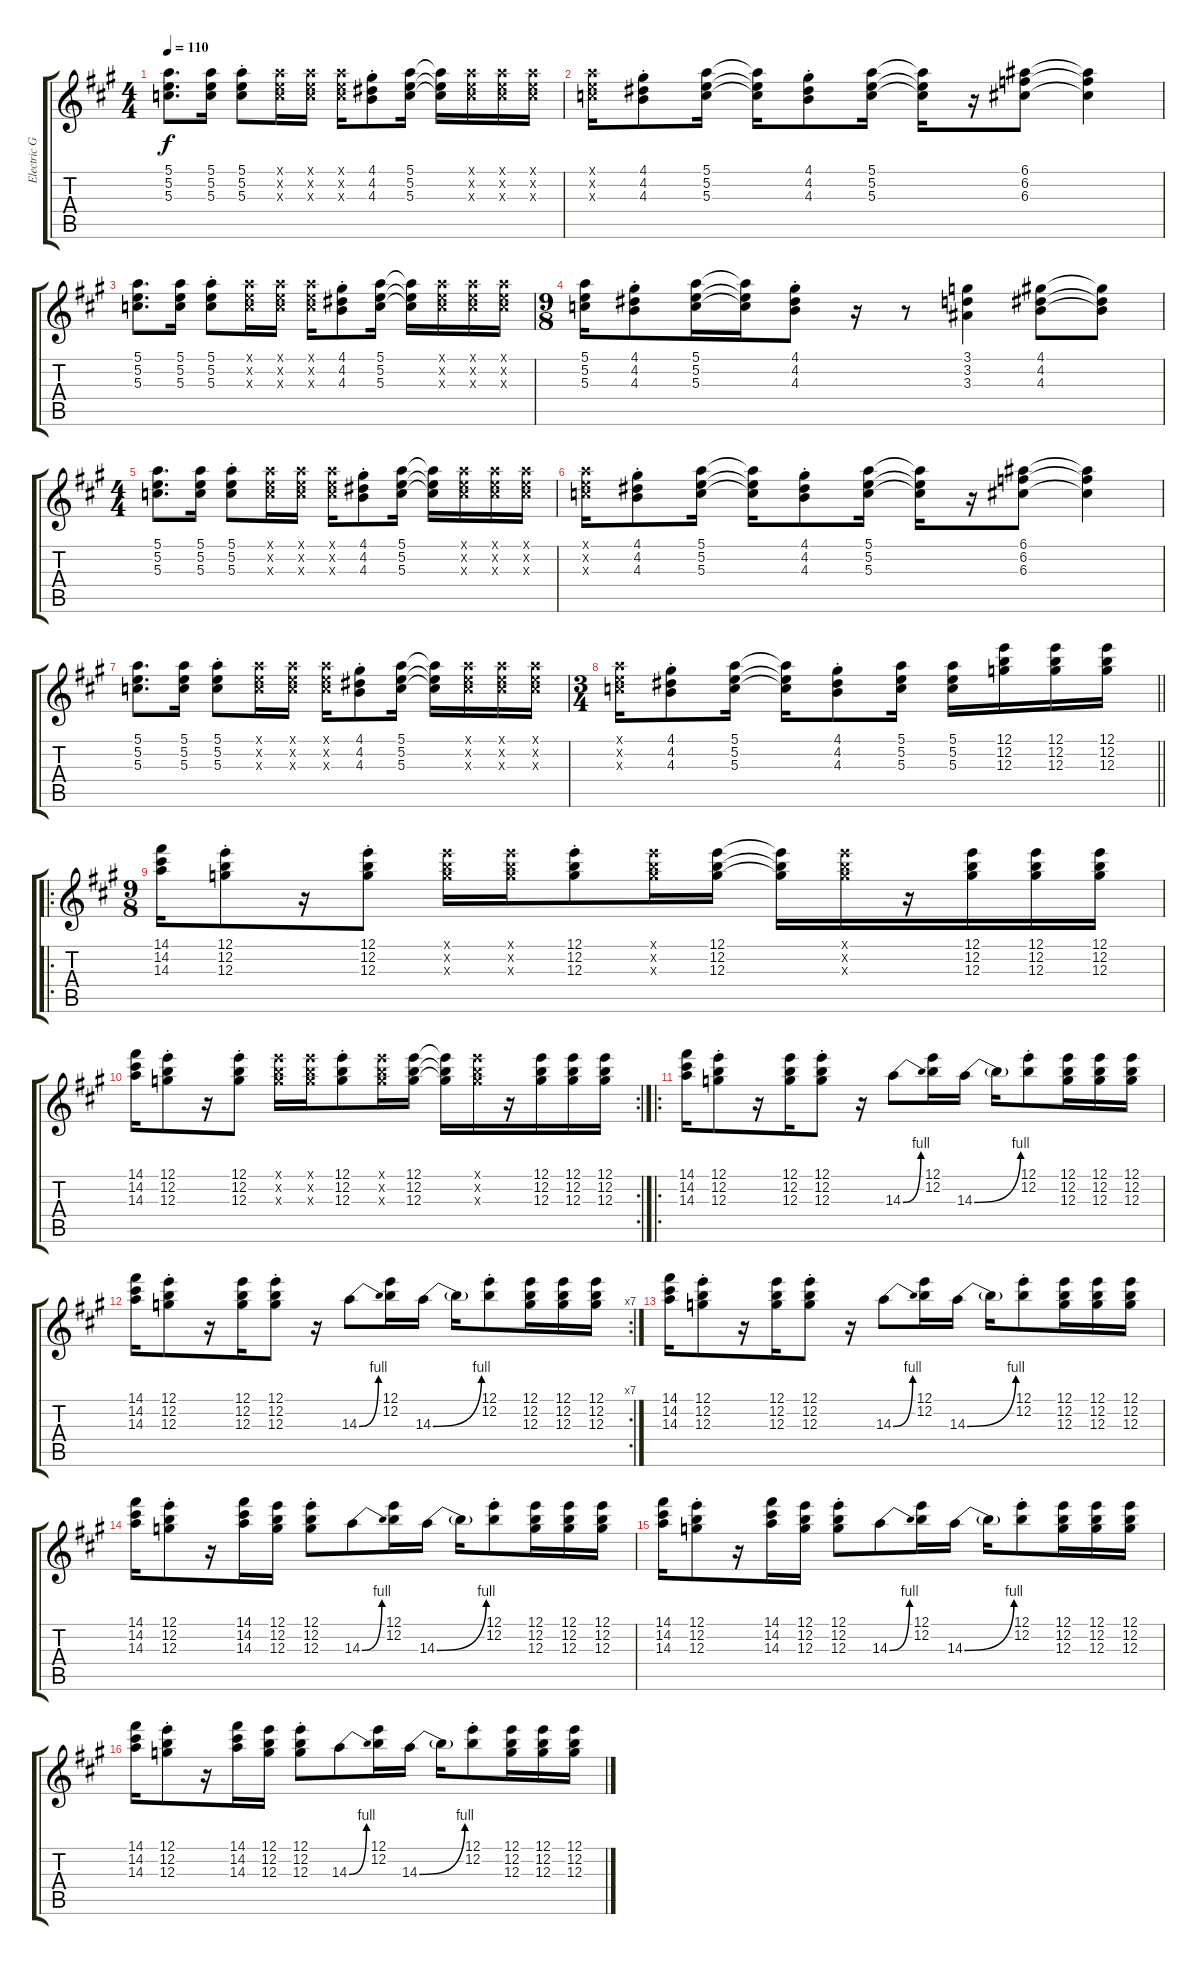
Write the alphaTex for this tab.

\track ("Electric Guitar " "Electric G") {instrument electricguitarclean}
\staff {score tabs}
\tuning (E4 B3 G3 D3 A2 E2) {hide}
\ts (4 4)
\tempo 110
\clef g2
\ks a
(5.1 5.2 5.3).8{d dy f} (5.1 5.2 5.3).16 (5.1{st} 5.2{st} 5.3{st}).8 (5.1{x} 5.2{x} 5.3{x}).16 (5.1{x} 5.2{x} 5.3{x}).16 (5.1{x} 5.2{x} 5.3{x}).16 (4.1{st} 4.2{st} 4.3{st}).8 (5.1 5.2 5.3).16 (5.1{t} 5.2{t} 5.3{t}).16 (5.1{x} 5.2{x} 5.3{x}).16 (5.1{x} 5.2{x} 5.3{x}).16 (5.1{x} 5.2{x} 5.3{x}).16 |
(5.1{x} 5.2{x} 5.3{x}).16 (4.1{st} 4.2{st} 4.3{st}).8 (5.1 5.2 5.3).16 (5.1{t} 5.2{t} 5.3{t}).16 (4.1{st} 4.2{st} 4.3{st}).8 (5.1 5.2 5.3).16 (5.1{t} 5.2{t} 5.3{t}).16 r.16 (6.1 6.2 6.3).8 (6.1{t} 6.2{t} 6.3{t}).4 |
(5.1 5.2 5.3).8{d} (5.1 5.2 5.3).16 (5.1{st} 5.2{st} 5.3{st}).8 (5.1{x} 5.2{x} 5.3{x}).16 (5.1{x} 5.2{x} 5.3{x}).16 (5.1{x} 5.2{x} 5.3{x}).16 (4.1{st} 4.2{st} 4.3{st}).8 (5.1 5.2 5.3).16 (5.1{t} 5.2{t} 5.3{t}).16 (5.1{x} 5.2{x} 5.3{x}).16 (5.1{x} 5.2{x} 5.3{x}).16 (5.1{x} 5.2{x} 5.3{x}).16 |
\ts (9 8)
(5.1 5.2 5.3).16 (4.1{st} 4.2{st} 4.3{st}).8 (5.1 5.2 5.3).16 (5.1{t} 5.2{t} 5.3{t}).16 (4.1{st} 4.2{st} 4.3{st}).8 r.16 r.8 (3.1 3.2 3.3).4 (4.1 4.2 4.3).8 (4.1{t} 4.2{t} 4.3{t}).8 |
\ts (4 4)
(5.1 5.2 5.3).8{d} (5.1 5.2 5.3).16 (5.1{st} 5.2{st} 5.3{st}).8 (5.1{x} 5.2{x} 5.3{x}).16 (5.1{x} 5.2{x} 5.3{x}).16 (5.1{x} 5.2{x} 5.3{x}).16 (4.1{st} 4.2{st} 4.3{st}).8 (5.1 5.2 5.3).16 (5.1{t} 5.2{t} 5.3{t}).16 (5.1{x} 5.2{x} 5.3{x}).16 (5.1{x} 5.2{x} 5.3{x}).16 (5.1{x} 5.2{x} 5.3{x}).16 |
(5.1{x} 5.2{x} 5.3{x}).16 (4.1{st} 4.2{st} 4.3{st}).8 (5.1 5.2 5.3).16 (5.1{t} 5.2{t} 5.3{t}).16 (4.1{st} 4.2{st} 4.3{st}).8 (5.1 5.2 5.3).16 (5.1{t} 5.2{t} 5.3{t}).16 r.16 (6.1 6.2 6.3).8 (6.1{t} 6.2{t} 6.3{t}).4 |
(5.1 5.2 5.3).8{d} (5.1 5.2 5.3).16 (5.1{st} 5.2{st} 5.3{st}).8 (5.1{x} 5.2{x} 5.3{x}).16 (5.1{x} 5.2{x} 5.3{x}).16 (5.1{x} 5.2{x} 5.3{x}).16 (4.1{st} 4.2{st} 4.3{st}).8 (5.1 5.2 5.3).16 (5.1{t} 5.2{t} 5.3{t}).16 (5.1{x} 5.2{x} 5.3{x}).16 (5.1{x} 5.2{x} 5.3{x}).16 (5.1{x} 5.2{x} 5.3{x}).16 |
\ts (3 4)
\barLineRight lightlight
(5.1{x} 5.2{x} 5.3{x}).16 (4.1{st} 4.2{st} 4.3{st}).8 (5.1 5.2 5.3).16 (5.1{t} 5.2{t} 5.3{t}).16 (4.1{st} 4.2{st} 4.3{st}).8 (5.1 5.2 5.3).16 (5.1 5.2 5.3).16 (12.1 12.2 12.3).16 (12.1 12.2 12.3).16 (12.1 12.2 12.3).16 |
\ro
\ts (9 8)
(14.1 14.2 14.3).16 (12.1{st} 12.2{st} 12.3{st}).8 r.16 (12.1{st} 12.2{st} 12.3{st}).8 (12.1{x} 12.2{x} 12.3{x}).16 (12.1{x} 12.2{x} 12.3{x}).16 (12.1{st} 12.2{st} 12.3{st}).8 (12.1{x} 12.2{x} 12.3{x}).16 (12.1 12.2 12.3).16 (12.1{t} 12.2{t} 12.3{t}).16 (12.1{x} 12.2{x} 12.3{x}).16 r.16 (12.1 12.2 12.3).16 (12.1 12.2 12.3).16 (12.1 12.2 12.3).16 |
\rc 2
(14.1 14.2 14.3).16 (12.1{st} 12.2{st} 12.3{st}).8 r.16 (12.1{st} 12.2{st} 12.3{st}).8 (12.1{x} 12.2{x} 12.3{x}).16 (12.1{x} 12.2{x} 12.3{x}).16 (12.1{st} 12.2{st} 12.3{st}).8 (12.1{x} 12.2{x} 12.3{x}).16 (12.1 12.2 12.3).16 (12.1{t} 12.2{t} 12.3{t}).16 (12.1{x} 12.2{x} 12.3{x}).16 r.16 (12.1 12.2 12.3).16 (12.1 12.2 12.3).16 (12.1 12.2 12.3).16 |
\ro
(14.1 14.2 14.3).16 (12.1{st} 12.2{st} 12.3{st}).8 r.16 (12.1 12.2 12.3).16 (12.1{st} 12.2{st} 12.3{st}).8 r.16 14.3{be (bend 0 0 60 4)}.8 (12.1 12.2).16 14.3{be (bend 0 0 60 4)}.16 14.3{t}.16 (12.1{st} 12.2{st}).8 (12.1 12.2 12.3).16 (12.1 12.2 12.3).16 (12.1 12.2 12.3).16 |
\rc 7
(14.1 14.2 14.3).16 (12.1{st} 12.2{st} 12.3{st}).8 r.16 (12.1 12.2 12.3).16 (12.1{st} 12.2{st} 12.3{st}).8 r.16 14.3{be (bend 0 0 60 4)}.8 (12.1 12.2).16 14.3{be (bend 0 0 60 4)}.16 14.3{t}.16 (12.1{st} 12.2{st}).8 (12.1 12.2 12.3).16 (12.1 12.2 12.3).16 (12.1 12.2 12.3).16 |
(14.1 14.2 14.3).16 (12.1{st} 12.2{st} 12.3{st}).8 r.16 (12.1 12.2 12.3).16 (12.1{st} 12.2{st} 12.3{st}).8 r.16 14.3{be (bend 0 0 60 4)}.8 (12.1 12.2).16 14.3{be (bend 0 0 60 4)}.16 14.3{t}.16 (12.1{st} 12.2{st}).8 (12.1 12.2 12.3).16 (12.1 12.2 12.3).16 (12.1 12.2 12.3).16 |
(14.1 14.2 14.3).16 (12.1{st} 12.2{st} 12.3{st}).8 r.16 (14.1 14.2 14.3).16 (12.1 12.2 12.3).16 (12.1{st} 12.2{st} 12.3{st}).8 14.3{be (bend 0 0 60 4)}.8 (12.1 12.2).16 14.3{be (bend 0 0 60 4)}.16 14.3{t}.16 (12.1{st} 12.2{st}).8 (12.1 12.2 12.3).16 (12.1 12.2 12.3).16 (12.1 12.2 12.3).16 |
(14.1 14.2 14.3).16 (12.1{st} 12.2{st} 12.3{st}).8 r.16 (14.1 14.2 14.3).16 (12.1 12.2 12.3).16 (12.1{st} 12.2{st} 12.3{st}).8 14.3{be (bend 0 0 60 4)}.8 (12.1 12.2).16 14.3{be (bend 0 0 60 4)}.16 14.3{t}.16 (12.1{st} 12.2{st}).8 (12.1 12.2 12.3).16 (12.1 12.2 12.3).16 (12.1 12.2 12.3).16 |
(14.1 14.2 14.3).16 (12.1{st} 12.2{st} 12.3{st}).8 r.16 (14.1 14.2 14.3).16 (12.1 12.2 12.3).16 (12.1{st} 12.2{st} 12.3{st}).8 14.3{be (bend 0 0 60 4)}.8 (12.1 12.2).16 14.3{be (bend 0 0 60 4)}.16 14.3{t}.16 (12.1{st} 12.2{st}).8 (12.1 12.2 12.3).16 (12.1 12.2 12.3).16 (12.1 12.2 12.3).16
